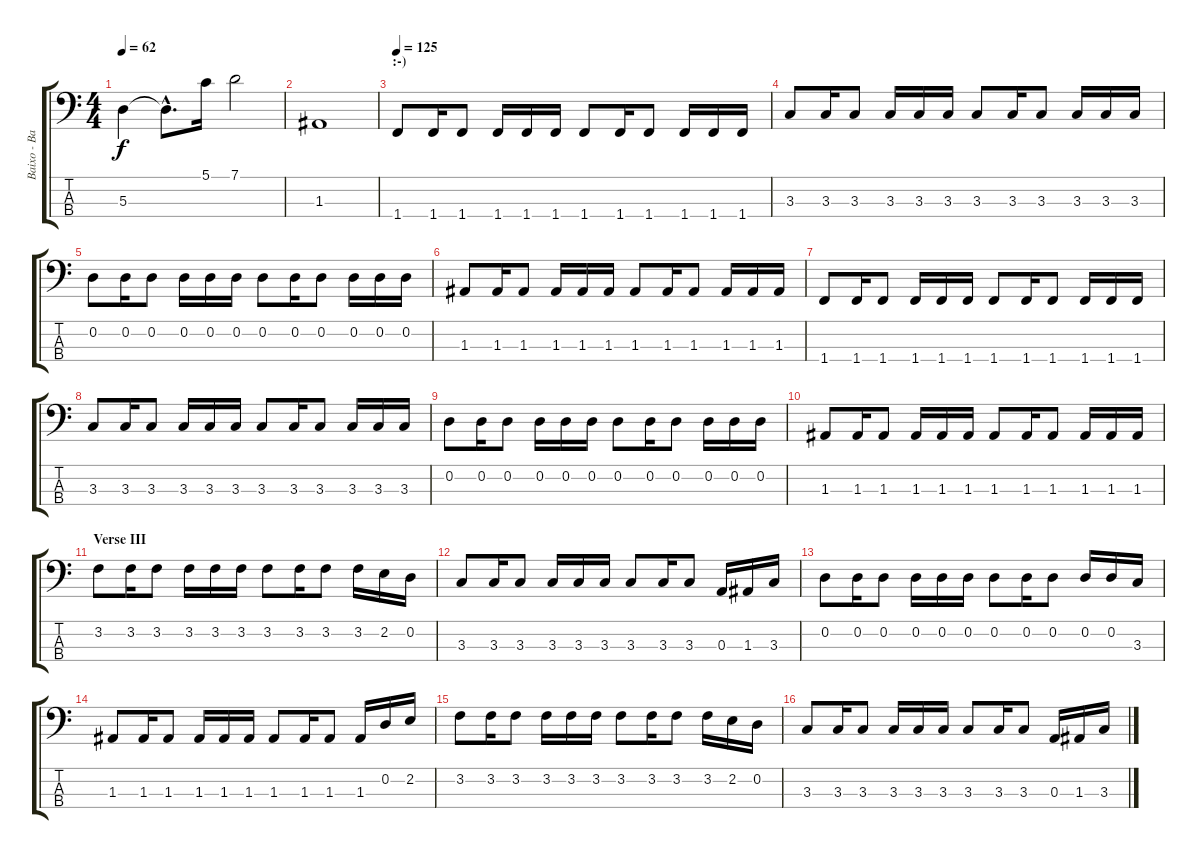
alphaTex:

\track ("Baixo - Bass" "Baixo - Ba") {instrument electricbassfinger}
\staff {score tabs}
\tuning (G2 D2 A1 E1) {hide}
\ts (4 4)
\tempo 62
\clef f4
\ks c
5.3.4{dy f} 5.3{hac t}.8{d} 5.1.16 7.1.2 |
1.3.1 |
\section ("" ":-)")
\tempo 125
1.4.8 1.4.16 1.4.8 1.4.16 1.4.16 1.4.16 1.4.8 1.4.16 1.4.8 1.4.16 1.4.16 1.4.16 |
3.3.8 3.3.16 3.3.8 3.3.16 3.3.16 3.3.16 3.3.8 3.3.16 3.3.8 3.3.16 3.3.16 3.3.16 |
0.2.8 0.2.16 0.2.8 0.2.16 0.2.16 0.2.16 0.2.8 0.2.16 0.2.8 0.2.16 0.2.16 0.2.16 |
1.3.8 1.3.16 1.3.8 1.3.16 1.3.16 1.3.16 1.3.8 1.3.16 1.3.8 1.3.16 1.3.16 1.3.16 |
1.4.8 1.4.16 1.4.8 1.4.16 1.4.16 1.4.16 1.4.8 1.4.16 1.4.8 1.4.16 1.4.16 1.4.16 |
3.3.8 3.3.16 3.3.8 3.3.16 3.3.16 3.3.16 3.3.8 3.3.16 3.3.8 3.3.16 3.3.16 3.3.16 |
0.2.8 0.2.16 0.2.8 0.2.16 0.2.16 0.2.16 0.2.8 0.2.16 0.2.8 0.2.16 0.2.16 0.2.16 |
1.3.8 1.3.16 1.3.8 1.3.16 1.3.16 1.3.16 1.3.8 1.3.16 1.3.8 1.3.16 1.3.16 1.3.16 |
\section ("" "Verse III")
3.2.8 3.2.16 3.2.8 3.2.16 3.2.16 3.2.16 3.2.8 3.2.16 3.2.8 3.2.16 2.2.16 0.2.16 |
3.3.8 3.3.16 3.3.8 3.3.16 3.3.16 3.3.16 3.3.8 3.3.16 3.3.8 0.3.16 1.3.16 3.3.16 |
0.2.8 0.2.16 0.2.8 0.2.16 0.2.16 0.2.16 0.2.8 0.2.16 0.2.8 0.2.16 0.2.16 3.3.16 |
1.3.8 1.3.16 1.3.8 1.3.16 1.3.16 1.3.16 1.3.8 1.3.16 1.3.8 1.3.16 0.2.16 2.2.16 |
3.2.8 3.2.16 3.2.8 3.2.16 3.2.16 3.2.16 3.2.8 3.2.16 3.2.8 3.2.16 2.2.16 0.2.16 |
3.3.8 3.3.16 3.3.8 3.3.16 3.3.16 3.3.16 3.3.8 3.3.16 3.3.8 0.3.16 1.3.16 3.3.16
